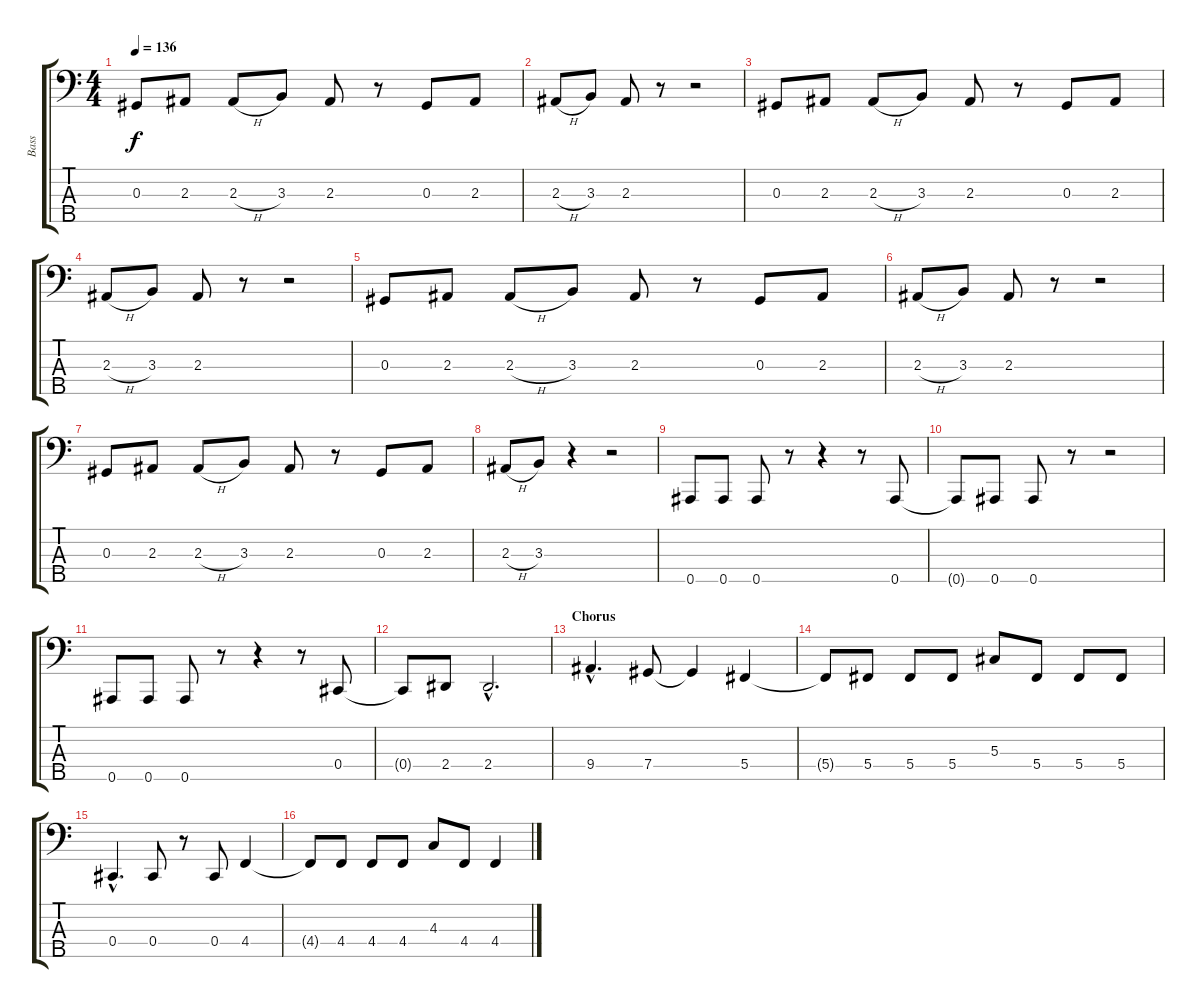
\track ("Bass" "Bass") {instrument slapbass1}
\staff {score tabs}
\tuning (Gb2 Db2 Ab1 Db1 Bb0) {hide}
\ts (4 4)
\tempo 136
\clef f4
\ks c
0.3.8{dy f} 2.3.8 2.3{h}.8 3.3.8 2.3.8 r.8 0.3.8 2.3.8 |
2.3{h}.8 3.3.8 2.3.8 r.8 r.2 |
0.3.8 2.3.8 2.3{h}.8 3.3.8 2.3.8 r.8 0.3.8 2.3.8 |
2.3{h}.8 3.3.8 2.3.8 r.8 r.2 |
0.3.8 2.3.8 2.3{h}.8 3.3.8 2.3.8 r.8 0.3.8 2.3.8 |
2.3{h}.8 3.3.8 2.3.8 r.8 r.2 |
0.3.8 2.3.8 2.3{h}.8 3.3.8 2.3.8 r.8 0.3.8 2.3.8 |
2.3{h}.8 3.3.8 r.4 r.2 |
0.5.8 0.5.8 0.5.8 r.8 r.4 r.8 0.5.8 |
0.5{t}.8 0.5.8 0.5.8 r.8 r.2 |
0.5.8 0.5.8 0.5.8 r.8 r.4 r.8 0.4.8 |
0.4{t}.8 2.4.8 2.4{hac}.2{d} |
\section ("" "Chorus")
9.4{hac}.4{d} 7.4.8 7.4{t}.4 5.4.4 |
5.4{t}.8 5.4.8 5.4.8 5.4.8 5.3.8 5.4.8 5.4.8 5.4.8 |
0.4{hac}.4{d} 0.4.8 r.8 0.4.8 4.4.4 |
4.4{t}.8 4.4.8 4.4.8 4.4.8 4.3.8 4.4.8 4.4{ss}.4
